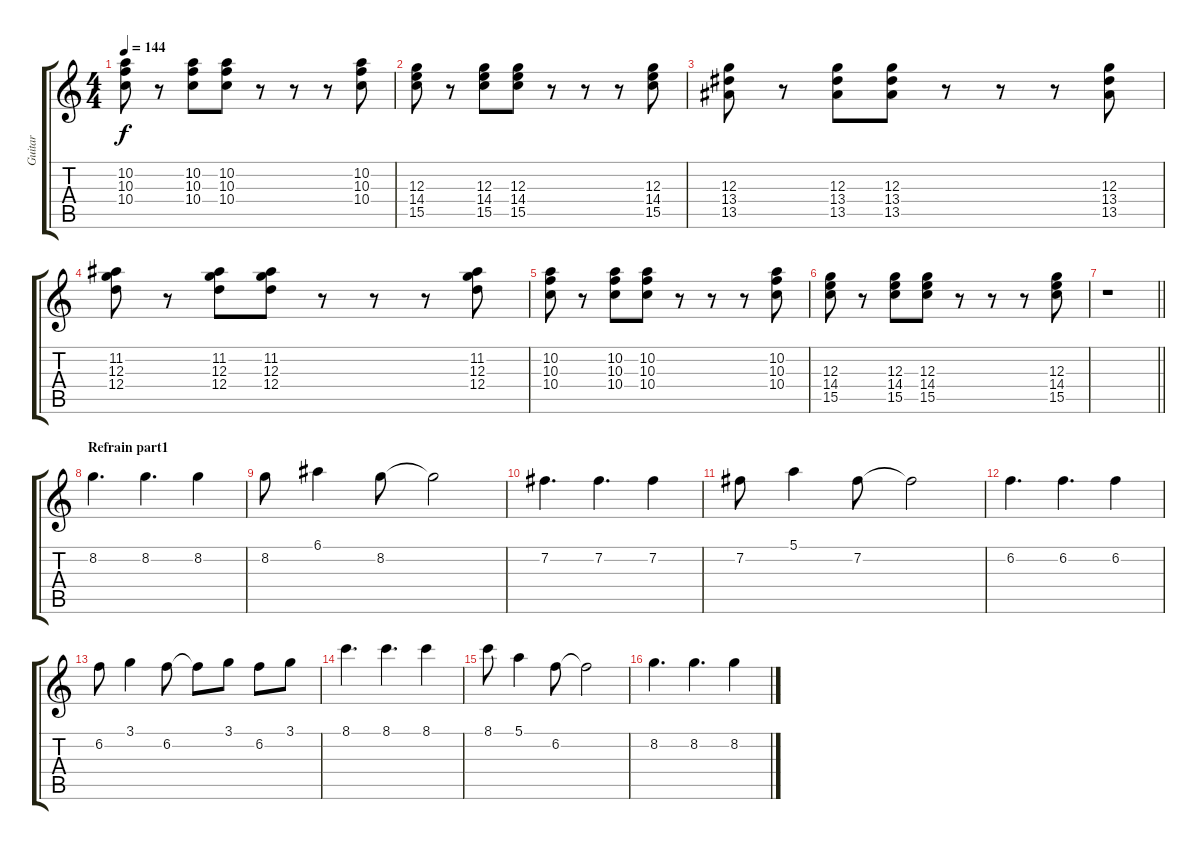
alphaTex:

\track ("Guitar" "Guitar") {instrument electricguitarclean}
\staff {score tabs}
\tuning (E4 B3 G3 D3 A2 E2) {hide}
\ts (4 4)
\tempo 144
\clef g2
\ks c
(10.2 10.3 10.4).8{dy f} r.8 (10.2 10.3 10.4).8 (10.2 10.3 10.4).8 r.8 r.8 r.8 (10.2 10.3 10.4).8 |
(12.3 14.4 15.5).8 r.8 (12.3 14.4 15.5).8 (12.3 14.4 15.5).8 r.8 r.8 r.8 (12.3 14.4 15.5).8 |
(12.3 13.4 13.5).8 r.8 (12.3 13.4 13.5).8 (12.3 13.4 13.5).8 r.8 r.8 r.8 (12.3 13.4 13.5).8 |
(11.2 12.3 12.4).8 r.8 (11.2 12.3 12.4).8 (11.2 12.3 12.4).8 r.8 r.8 r.8 (11.2 12.3 12.4).8 |
(10.2 10.3 10.4).8 r.8 (10.2 10.3 10.4).8 (10.2 10.3 10.4).8 r.8 r.8 r.8 (10.2 10.3 10.4).8 |
(12.3 14.4 15.5).8 r.8 (12.3 14.4 15.5).8 (12.3 14.4 15.5).8 r.8 r.8 r.8 (12.3 14.4 15.5).8 |
\barLineRight lightlight
r.1 |
\section ("" "Refrain part1")
8.2.4{d volume 5 instrument electricguitarclean} 8.2.4{d} 8.2.4 |
8.2.8 6.1.4 8.2.8 8.2{t}.2 |
7.2.4{d} 7.2.4{d} 7.2.4 |
7.2.8 5.1.4 7.2.8 7.2{t}.2 |
6.2.4{d} 6.2.4{d} 6.2.4 |
6.2.8 3.1.4 6.2.8 6.2{t}.8 3.1.8 6.2.8 3.1.8 |
8.1.4{d} 8.1.4{d} 8.1.4 |
8.1.8 5.1.4 6.2.8 6.2{t}.2 |
8.2.4{d} 8.2.4{d} 8.2.4
